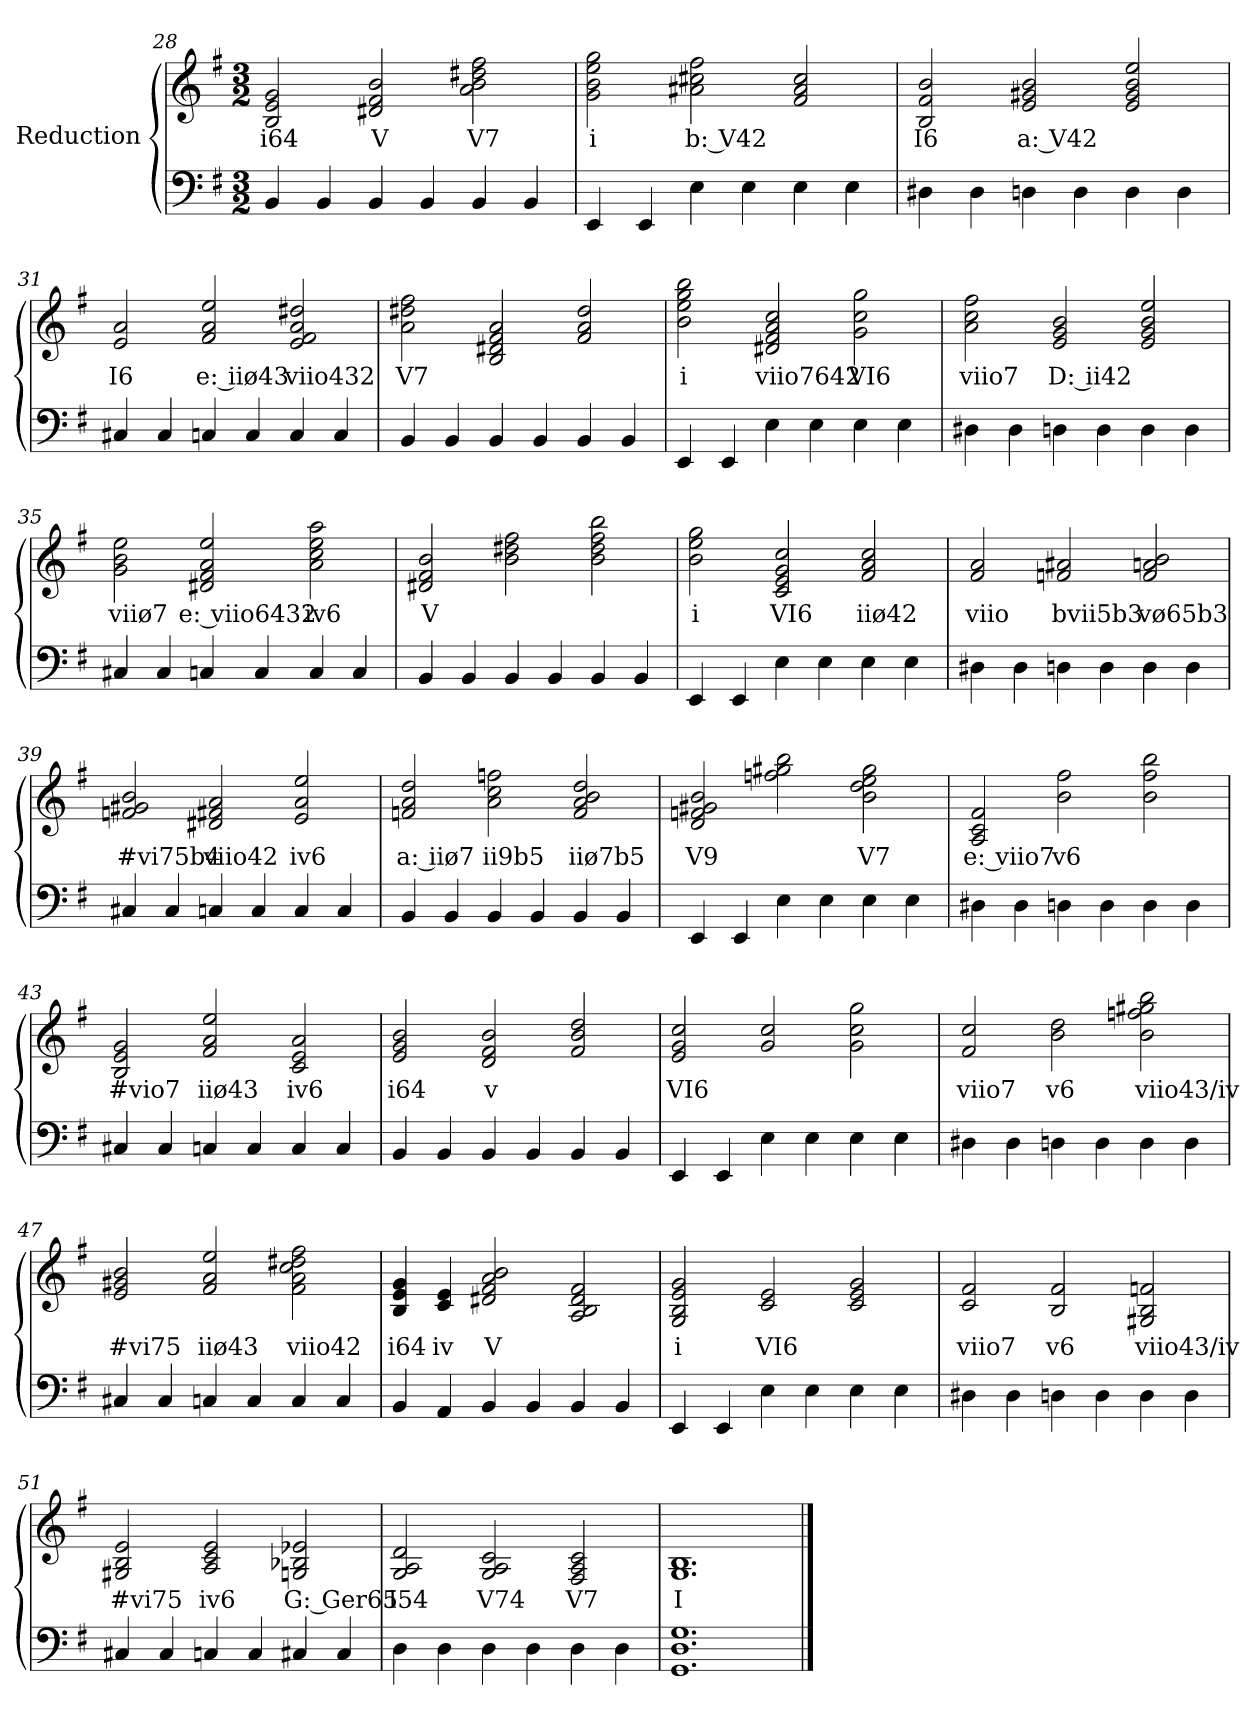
**kern	**kern	**text
*part1	*part1	*part1
*staff2	*staff1	*staff1
*I"Reduction	*	*
*clefF4	*clefG2	*
*k[f#]	*k[f#]	*
*M3/2	*M3/2	*
=28	=28	=28
!	!	!LO:LY:b
4BB/	2B/ 2e/ 2g/	i64
4BB/	.	.
!	!	!LO:LY:b
4BB/	2d#X/ 2f#/ 2b/	V
4BB/	.	.
!	!	!LO:LY:b
4BB/	2a\ 2b\ 2dd#X\ 2ff#\	V7
4BB/	.	.
!!LO:LB:g=z
=29	=29	=29
!	!	!LO:LY:b
4EE/	2g\ 2b\ 2ee\ 2gg\	i
4EE/	.	.
!	!	!LO:LY:b
4E\	2a#X\ 2cc#X\ 2ff#\	b: V42
4E\	.	.
4E\	2f#/ 2a#/ 2cc#/	.
4E\	.	.
=30	=30	=30
!	!	!LO:LY:b
4D#X\	2B/ 2f#/ 2b/	I6
4D#\	.	.
!	!	!LO:LY:b
4Dn\	2e/ 2g#X/ 2b/	a: V42
4D\	.	.
4D\	2e/ 2g#/ 2b/ 2ee/	.
4D\	.	.
=31	=31	=31
!	!	!LO:LY:b
4C#X/	2e/ 2a/	I6
4C#/	.	.
!	!	!LO:LY:b
4Cn/	2f#/ 2a/ 2ee/	e: iiø43
4C/	.	.
!	!	!LO:LY:b
4C/	2e/ 2f#/ 2a/ 2dd#X/	viio432
4C/	.	.
=32	=32	=32
!	!	!LO:LY:b
4BB/	2a\ 2dd#X\ 2ff#\	V7
4BB/	.	.
4BB/	2B/ 2d#X/ 2f#/ 2a/	.
4BB/	.	.
4BB/	2f#/ 2a/ 2dd#/	.
4BB/	.	.
!!LO:LB:g=z
=33	=33	=33
!	!	!LO:LY:b
4EE/	2b\ 2ee\ 2gg\ 2bb\	i
4EE/	.	.
!	!	!LO:LY:b
4E\	2d#X/ 2f#/ 2a/ 2cc/	viio7642
4E\	.	.
!	!	!LO:LY:b
4E\	2g\ 2cc\ 2gg\	VI6
4E\	.	.
=34	=34	=34
!	!	!LO:LY:b
4D#X\	2a\ 2cc\ 2ff#\	viio7
4D#\	.	.
!	!	!LO:LY:b
4Dn\	2e/ 2g/ 2b/	D: ii42
4D\	.	.
4D\	2e/ 2g/ 2b/ 2ee/	.
4D\	.	.
=35	=35	=35
!	!	!LO:LY:b
4C#X/	2g\ 2b\ 2ee\	viiø7
4C#/	.	.
!	!	!LO:LY:b
4Cn/	2d#X/ 2f#/ 2a/ 2ee/	e: viio6432
4C/	.	.
!	!	!LO:LY:b
4C/	2a\ 2cc\ 2ee\ 2aa\	iv6
4C/	.	.
=36	=36	=36
!	!	!LO:LY:b
4BB/	2d#X/ 2f#/ 2b/	V
4BB/	.	.
4BB/	2b\ 2dd#X\ 2ff#\	.
4BB/	.	.
4BB/	2b\ 2dd#\ 2ff#\ 2bb\	.
4BB/	.	.
!!LO:PB:g=z
=37	=37	=37
!	!	!LO:LY:b
4EE/	2b\ 2ee\ 2gg\	i
4EE/	.	.
!	!	!LO:LY:b
4E\	2c/ 2e/ 2g/ 2cc/	VI6
4E\	.	.
!	!	!LO:LY:b
4E\	2f#/ 2a/ 2cc/	iiø42
4E\	.	.
=38	=38	=38
!	!	!LO:LY:b
4D#X\	2f#/ 2a/	viio
4D#\	.	.
!	!	!LO:LY:b
4Dn\	2fn/ 2a#X/	bvii5b3
4D\	.	.
!	!	!LO:LY:b
4D\	2f/ 2an/ 2b/	vø65b3
4D\	.	.
=39	=39	=39
!	!	!LO:LY:b
4C#X/	2fn/ 2g#X/ 2b/	#vi75b4
4C#/	.	.
!	!	!LO:LY:b
4Cn/	2d#X/ 2f#X/ 2a/	viio42
4C/	.	.
!	!	!LO:LY:b
4C/	2e/ 2a/ 2ee/	iv6
4C/	.	.
=40	=40	=40
!	!	!LO:LY:b
4BB/	2fn/ 2a/ 2dd/	a: iiø7
4BB/	.	.
!	!	!LO:LY:b
4BB/	2a\ 2cc\ 2ffn\	ii9b5
4BB/	.	.
!	!	!LO:LY:b
4BB/	2f/ 2a/ 2b/ 2dd/	iiø7b5
4BB/	.	.
!!LO:LB:g=z
=41	=41	=41
!	!	!LO:LY:b
4EE/	2d/ 2fn/ 2g#X/ 2b/	V9
4EE/	.	.
4E\	2ffn\ 2gg#X\ 2bb\	.
4E\	.	.
!	!	!LO:LY:b
4E\	2b\ 2dd\ 2ee\ 2gg#\	V7
4E\	.	.
=42	=42	=42
!	!	!LO:LY:b
4D#X\	2A/ 2c/ 2f#/	e: viio7
4D#\	.	.
!	!	!LO:LY:b
4Dn\	2b\ 2ff#\	v6
4D\	.	.
4D\	2b\ 2ff#\ 2bb\	.
4D\	.	.
=43	=43	=43
!	!	!LO:LY:b
4C#X/	2B/ 2e/ 2g/	#vio7
4C#/	.	.
!	!	!LO:LY:b
4Cn/	2f#/ 2a/ 2ee/	iiø43
4C/	.	.
!	!	!LO:LY:b
4C/	2c/ 2e/ 2a/	iv6
4C/	.	.
=44	=44	=44
!	!	!LO:LY:b
4BB/	2e/ 2g/ 2b/	i64
4BB/	.	.
!	!	!LO:LY:b
4BB/	2d/ 2f#/ 2b/	v
4BB/	.	.
4BB/	2f#/ 2b/ 2dd/	.
4BB/	.	.
!!LO:LB:g=z
=45	=45	=45
!	!	!LO:LY:b
4EE/	2e/ 2g/ 2cc/	VI6
4EE/	.	.
4E\	2g/ 2cc/	.
4E\	.	.
4E\	2g\ 2cc\ 2gg\	.
4E\	.	.
=46	=46	=46
!	!	!LO:LY:b
4D#X\	2f#/ 2cc/	viio7
4D#\	.	.
!	!	!LO:LY:b
4Dn\	2b\ 2dd\	v6
4D\	.	.
!	!	!LO:LY:b
4D\	2b\ 2ffn\ 2gg#X\ 2bb\	viio43/iv
4D\	.	.
=47	=47	=47
!	!	!LO:LY:b
4C#X/	2e/ 2g#X/ 2b/	#vi75
4C#/	.	.
!	!	!LO:LY:b
4Cn/	2f#/ 2a/ 2ee/	iiø43
4C/	.	.
!	!	!LO:LY:b
4C/	2f#\ 2a\ 2cc\ 2dd#X\ 2ff#\	viio42
4C/	.	.
=48	=48	=48
!	!	!LO:LY:b
4BB/	4B/ 4e/ 4g/	i64
!	!	!LO:LY:b
4AA/	4c/ 4e/	iv
!	!	!LO:LY:b
4BB/	2d#X/ 2f#/ 2a/ 2b/	V
4BB/	.	.
4BB/	2A/ 2B/ 2d#/ 2f#/	.
4BB/	.	.
!!LO:LB:g=z
=49	=49	=49
!	!	!LO:LY:b
4EE/	2G/ 2B/ 2e/ 2g/	i
4EE/	.	.
!	!	!LO:LY:b
4E\	2c/ 2e/	VI6
4E\	.	.
4E\	2c/ 2e/ 2g/	.
4E\	.	.
=50	=50	=50
!	!	!LO:LY:b
4D#X\	2c/ 2f#/	viio7
4D#\	.	.
!	!	!LO:LY:b
4Dn\	2B/ 2f#/	v6
4D\	.	.
!	!	!LO:LY:b
4D\	2G#X/ 2B/ 2fn/	viio43/iv
4D\	.	.
=51	=51	=51
!	!	!LO:LY:b
4C#X/	2G#X/ 2B/ 2e/	#vi75
4C#/	.	.
!	!	!LO:LY:b
4Cn/	2A/ 2c/ 2e/	iv6
4C/	.	.
!	!	!LO:LY:b
4C#X/	2Gn/ 2B-X/ 2e-X/	G: Ger65
4C#/	.	.
=52	=52	=52
!	!	!LO:LY:b
4D\	2G/ 2A/ 2d/	I54
4D\	.	.
!	!	!LO:LY:b
4D\	2G/ 2A/ 2c/	V74
4D\	.	.
!	!	!LO:LY:b
4D\	2F#/ 2A/ 2c/	V7
4D\	.	.
!!LO:LB:g=z
=53	=53	=53
!	!	!LO:LY:b
1.GG 1.D 1.G	1.G 1.B	I
==	==	==
*-	*-	*-
